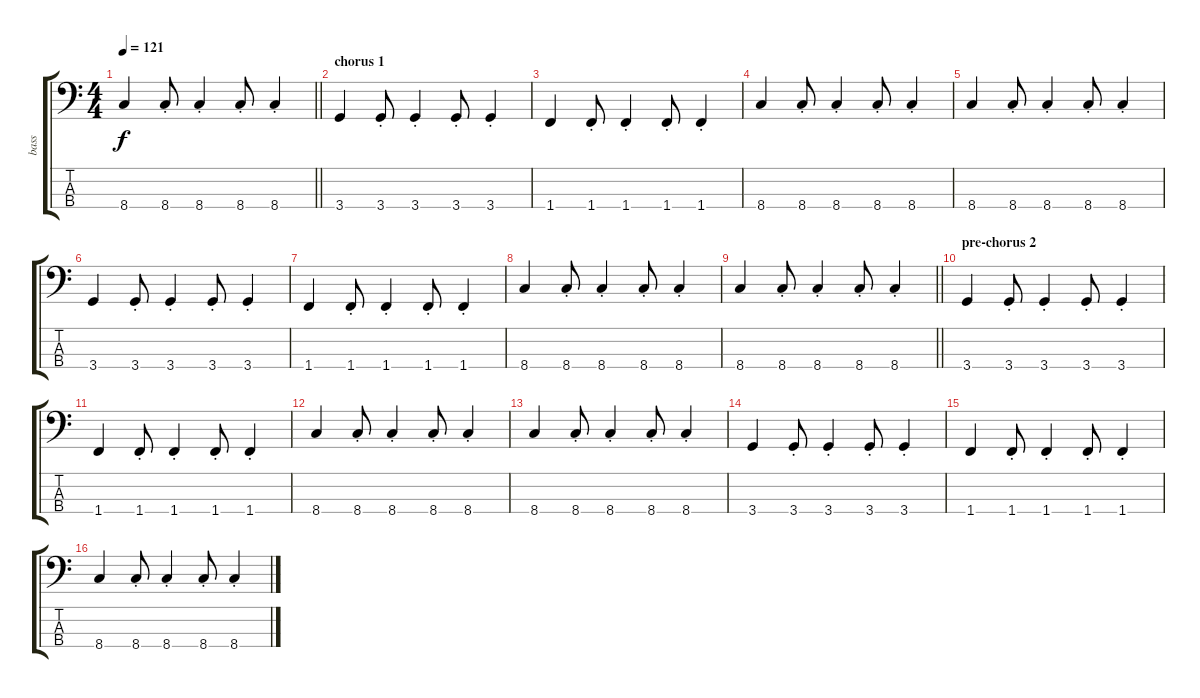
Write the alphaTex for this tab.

\track ("bass" "bass") {instrument fretlessbass}
\staff {score tabs}
\tuning (G2 D2 A1 E1) {hide}
\ts (4 4)
\tempo 121
\clef f4
\barLineRight lightlight
\ks c
8.4.4{dy f} 8.4{st}.8 8.4{st}.4 8.4{st}.8 8.4{st}.4 |
\section ("" "chorus 1")
3.4.4 3.4{st}.8 3.4{st}.4 3.4{st}.8 3.4{st}.4 |
1.4.4 1.4{st}.8 1.4{st}.4 1.4{st}.8 1.4{st}.4 |
8.4.4 8.4{st}.8 8.4{st}.4 8.4{st}.8 8.4{st}.4 |
8.4.4 8.4{st}.8 8.4{st}.4 8.4{st}.8 8.4{st}.4 |
3.4.4 3.4{st}.8 3.4{st}.4 3.4{st}.8 3.4{st}.4 |
1.4.4 1.4{st}.8 1.4{st}.4 1.4{st}.8 1.4{st}.4 |
8.4.4 8.4{st}.8 8.4{st}.4 8.4{st}.8 8.4{st}.4 |
\barLineRight lightlight
8.4.4 8.4{st}.8 8.4{st}.4 8.4{st}.8 8.4{st}.4 |
\section ("" "pre-chorus 2")
3.4.4 3.4{st}.8 3.4{st}.4 3.4{st}.8 3.4{st}.4 |
1.4.4 1.4{st}.8 1.4{st}.4 1.4{st}.8 1.4{st}.4 |
8.4.4 8.4{st}.8 8.4{st}.4 8.4{st}.8 8.4{st}.4 |
8.4.4 8.4{st}.8 8.4{st}.4 8.4{st}.8 8.4{st}.4 |
3.4.4 3.4{st}.8 3.4{st}.4 3.4{st}.8 3.4{st}.4 |
1.4.4 1.4{st}.8 1.4{st}.4 1.4{st}.8 1.4{st}.4 |
8.4.4 8.4{st}.8 8.4{st}.4 8.4{st}.8 8.4{st}.4
